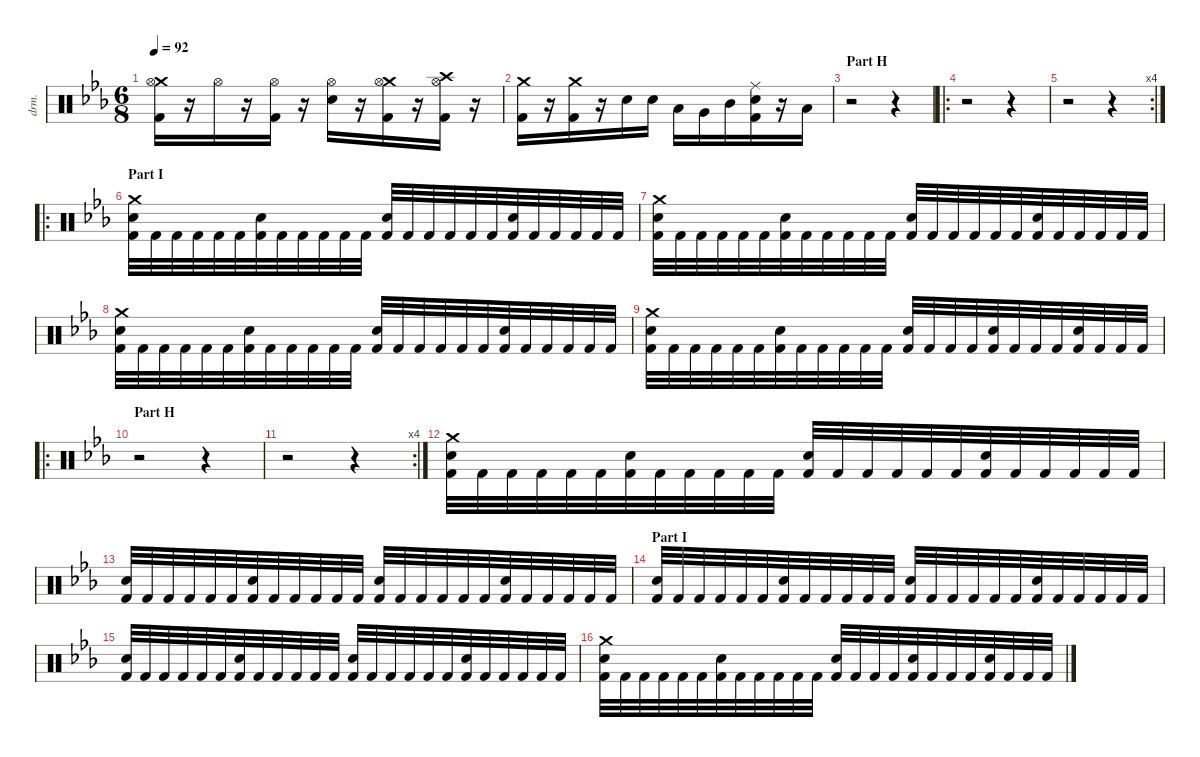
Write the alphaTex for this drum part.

\defaultSystemsLayout 4
\hideDynamics
\bracketExtendMode nobrackets
\track ("Drums - Martin Mendez" "drm.") {instrument percussion}
\staff {score}
\articulation defaults
\ts (6 8)
\tempo 92
\clef neutral
\ks cminor
("Crash medium (hit)"{acc forcenatural} "Hi-Hat (open)"{acc forcenatural} "Kick (hit) 2"{acc forcenatural}).16{dy f} r.16 "Hi-Hat (open)"{acc forcenatural}.16 r.16 ("Hi-Hat (open)"{acc forcenatural} "Kick (hit) 2"{acc forcenatural}).16 r.16 ("Hi-Hat (open)"{acc forcenatural} "Snare (hit) 2"{acc forcenatural}).16 r.16 ("Crash medium (hit)"{acc forcenatural} "Hi-Hat (open)"{acc forcenatural} "Kick (hit) 2"{acc forcenatural}).16 r.16 ("Crash high (hit)"{acc forcenatural} "Hi-Hat (open)"{acc forcenatural} "Kick (hit) 2"{acc forcenatural}).16 r.16 |
("Crash medium (hit)"{acc forcenatural} "Kick (hit) 2"{acc forcenatural}).16 r.16 ("Crash medium (hit)"{acc forcenatural} "Kick (hit) 2"{acc forcenatural}).16 r.16 "Snare (hit) 2"{acc forcenatural}.16 "Snare (hit) 2"{acc forcenatural}.16 "Low Tom (hit)"{acc forcenatural}.16 "Very Low Tom (hit)"{acc forcenatural}.16 "Mid Tom (hit)"{acc forcenatural}.16 ("Ride (middle)"{acc forcenatural} "Snare (hit) 2"{acc forcenatural} "Kick (hit) 2"{acc forcenatural}).16 r.16 "Low Tom (hit)"{acc forcenatural}.16 |
\section ("" "Part H")
r.2 r.4 |
\ro
r.2 r.4 |
\rc 4
r.2 r.4 |
\ro
\section ("" "Part I")
("Kick (hit) 2"{acc forcenatural} "Snare (hit) 2"{acc forcenatural} "Crash medium (hit)"{acc forcenatural}).32 "Kick (hit) 2"{acc forcenatural}.32 "Kick (hit) 2"{acc forcenatural}.32 "Kick (hit) 2"{acc forcenatural}.32 "Kick (hit) 2"{acc forcenatural}.32 "Kick (hit) 2"{acc forcenatural}.32 ("Kick (hit) 2"{acc forcenatural} "Snare (hit) 2"{acc forcenatural}).32 "Kick (hit) 2"{acc forcenatural}.32 "Kick (hit) 2"{acc forcenatural}.32 "Kick (hit) 2"{acc forcenatural}.32 "Kick (hit) 2"{acc forcenatural}.32 "Kick (hit) 2"{acc forcenatural}.32 ("Kick (hit) 2"{acc forcenatural} "Snare (hit) 2"{acc forcenatural}).32 "Kick (hit) 2"{acc forcenatural}.32 "Kick (hit) 2"{acc forcenatural}.32 "Kick (hit) 2"{acc forcenatural}.32 "Kick (hit) 2"{acc forcenatural}.32 "Kick (hit) 2"{acc forcenatural}.32 ("Kick (hit) 2"{acc forcenatural} "Snare (hit) 2"{acc forcenatural}).32 "Kick (hit) 2"{acc forcenatural}.32 "Kick (hit) 2"{acc forcenatural}.32 "Kick (hit) 2"{acc forcenatural}.32 "Kick (hit) 2"{acc forcenatural}.32 "Kick (hit) 2"{acc forcenatural}.32 |
("Kick (hit) 2"{acc forcenatural} "Snare (hit) 2"{acc forcenatural} "Crash medium (hit)"{acc forcenatural}).32 "Kick (hit) 2"{acc forcenatural}.32 "Kick (hit) 2"{acc forcenatural}.32 "Kick (hit) 2"{acc forcenatural}.32 "Kick (hit) 2"{acc forcenatural}.32 "Kick (hit) 2"{acc forcenatural}.32 ("Kick (hit) 2"{acc forcenatural} "Snare (hit) 2"{acc forcenatural}).32 "Kick (hit) 2"{acc forcenatural}.32 "Kick (hit) 2"{acc forcenatural}.32 "Kick (hit) 2"{acc forcenatural}.32 "Kick (hit) 2"{acc forcenatural}.32 "Kick (hit) 2"{acc forcenatural}.32 ("Kick (hit) 2"{acc forcenatural} "Snare (hit) 2"{acc forcenatural}).32 "Kick (hit) 2"{acc forcenatural}.32 "Kick (hit) 2"{acc forcenatural}.32 "Kick (hit) 2"{acc forcenatural}.32 "Kick (hit) 2"{acc forcenatural}.32 "Kick (hit) 2"{acc forcenatural}.32 ("Kick (hit) 2"{acc forcenatural} "Snare (hit) 2"{acc forcenatural}).32 "Kick (hit) 2"{acc forcenatural}.32 "Kick (hit) 2"{acc forcenatural}.32 "Kick (hit) 2"{acc forcenatural}.32 "Kick (hit) 2"{acc forcenatural}.32 "Kick (hit) 2"{acc forcenatural}.32 |
("Kick (hit) 2"{acc forcenatural} "Snare (hit) 2"{acc forcenatural} "Crash medium (hit)"{acc forcenatural}).32 "Kick (hit) 2"{acc forcenatural}.32 "Kick (hit) 2"{acc forcenatural}.32 "Kick (hit) 2"{acc forcenatural}.32 "Kick (hit) 2"{acc forcenatural}.32 "Kick (hit) 2"{acc forcenatural}.32 ("Kick (hit) 2"{acc forcenatural} "Snare (hit) 2"{acc forcenatural}).32 "Kick (hit) 2"{acc forcenatural}.32 "Kick (hit) 2"{acc forcenatural}.32 "Kick (hit) 2"{acc forcenatural}.32 "Kick (hit) 2"{acc forcenatural}.32 "Kick (hit) 2"{acc forcenatural}.32 ("Kick (hit) 2"{acc forcenatural} "Snare (hit) 2"{acc forcenatural}).32 "Kick (hit) 2"{acc forcenatural}.32 "Kick (hit) 2"{acc forcenatural}.32 "Kick (hit) 2"{acc forcenatural}.32 "Kick (hit) 2"{acc forcenatural}.32 "Kick (hit) 2"{acc forcenatural}.32 ("Kick (hit) 2"{acc forcenatural} "Snare (hit) 2"{acc forcenatural}).32 "Kick (hit) 2"{acc forcenatural}.32 "Kick (hit) 2"{acc forcenatural}.32 "Kick (hit) 2"{acc forcenatural}.32 "Kick (hit) 2"{acc forcenatural}.32 "Kick (hit) 2"{acc forcenatural}.32 |
("Kick (hit) 2"{acc forcenatural} "Snare (hit) 2"{acc forcenatural} "Crash medium (hit)"{acc forcenatural}).32 "Kick (hit) 2"{acc forcenatural}.32 "Kick (hit) 2"{acc forcenatural}.32 "Kick (hit) 2"{acc forcenatural}.32 "Kick (hit) 2"{acc forcenatural}.32 "Kick (hit) 2"{acc forcenatural}.32 ("Kick (hit) 2"{acc forcenatural} "Snare (hit) 2"{acc forcenatural}).32 "Kick (hit) 2"{acc forcenatural}.32 "Kick (hit) 2"{acc forcenatural}.32 "Kick (hit) 2"{acc forcenatural}.32 "Kick (hit) 2"{acc forcenatural}.32 "Kick (hit) 2"{acc forcenatural}.32 ("Kick (hit) 2"{acc forcenatural} "Snare (hit) 2"{acc forcenatural}).32 "Kick (hit) 2"{acc forcenatural}.32 "Kick (hit) 2"{acc forcenatural}.32 "Kick (hit) 2"{acc forcenatural}.32 ("Kick (hit) 2"{acc forcenatural} "Snare (hit) 2"{acc forcenatural}).32 "Kick (hit) 2"{acc forcenatural}.32 "Kick (hit) 2"{acc forcenatural}.32 "Kick (hit) 2"{acc forcenatural}.32 ("Kick (hit) 2"{acc forcenatural} "Snare (hit) 2"{acc forcenatural}).32 "Kick (hit) 2"{acc forcenatural}.32 "Kick (hit) 2"{acc forcenatural}.32 "Kick (hit) 2"{acc forcenatural}.32 |
\ro
\section ("" "Part H")
r.2 r.4 |
\rc 4
r.2 r.4 |
("Kick (hit) 2"{acc forcenatural} "Snare (hit) 2"{acc forcenatural} "Crash medium (hit)"{acc forcenatural}).32 "Kick (hit) 2"{acc forcenatural}.32 "Kick (hit) 2"{acc forcenatural}.32 "Kick (hit) 2"{acc forcenatural}.32 "Kick (hit) 2"{acc forcenatural}.32 "Kick (hit) 2"{acc forcenatural}.32 ("Kick (hit) 2"{acc forcenatural} "Snare (hit) 2"{acc forcenatural}).32 "Kick (hit) 2"{acc forcenatural}.32 "Kick (hit) 2"{acc forcenatural}.32 "Kick (hit) 2"{acc forcenatural}.32 "Kick (hit) 2"{acc forcenatural}.32 "Kick (hit) 2"{acc forcenatural}.32 ("Kick (hit) 2"{acc forcenatural} "Snare (hit) 2"{acc forcenatural}).32 "Kick (hit) 2"{acc forcenatural}.32 "Kick (hit) 2"{acc forcenatural}.32 "Kick (hit) 2"{acc forcenatural}.32 "Kick (hit) 2"{acc forcenatural}.32 "Kick (hit) 2"{acc forcenatural}.32 ("Kick (hit) 2"{acc forcenatural} "Snare (hit) 2"{acc forcenatural}).32 "Kick (hit) 2"{acc forcenatural}.32 "Kick (hit) 2"{acc forcenatural}.32 "Kick (hit) 2"{acc forcenatural}.32 "Kick (hit) 2"{acc forcenatural}.32 "Kick (hit) 2"{acc forcenatural}.32 |
("Kick (hit) 2"{acc forcenatural} "Snare (hit) 2"{acc forcenatural}).32 "Kick (hit) 2"{acc forcenatural}.32 "Kick (hit) 2"{acc forcenatural}.32 "Kick (hit) 2"{acc forcenatural}.32 "Kick (hit) 2"{acc forcenatural}.32 "Kick (hit) 2"{acc forcenatural}.32 ("Kick (hit) 2"{acc forcenatural} "Snare (hit) 2"{acc forcenatural}).32 "Kick (hit) 2"{acc forcenatural}.32 "Kick (hit) 2"{acc forcenatural}.32 "Kick (hit) 2"{acc forcenatural}.32 "Kick (hit) 2"{acc forcenatural}.32 "Kick (hit) 2"{acc forcenatural}.32 ("Kick (hit) 2"{acc forcenatural} "Snare (hit) 2"{acc forcenatural}).32 "Kick (hit) 2"{acc forcenatural}.32 "Kick (hit) 2"{acc forcenatural}.32 "Kick (hit) 2"{acc forcenatural}.32 "Kick (hit) 2"{acc forcenatural}.32 "Kick (hit) 2"{acc forcenatural}.32 ("Kick (hit) 2"{acc forcenatural} "Snare (hit) 2"{acc forcenatural}).32 "Kick (hit) 2"{acc forcenatural}.32 "Kick (hit) 2"{acc forcenatural}.32 "Kick (hit) 2"{acc forcenatural}.32 "Kick (hit) 2"{acc forcenatural}.32 "Kick (hit) 2"{acc forcenatural}.32 |
\section ("" "Part I")
("Kick (hit) 2"{acc forcenatural} "Snare (hit) 2"{acc forcenatural}).32 "Kick (hit) 2"{acc forcenatural}.32 "Kick (hit) 2"{acc forcenatural}.32 "Kick (hit) 2"{acc forcenatural}.32 "Kick (hit) 2"{acc forcenatural}.32 "Kick (hit) 2"{acc forcenatural}.32 ("Kick (hit) 2"{acc forcenatural} "Snare (hit) 2"{acc forcenatural}).32 "Kick (hit) 2"{acc forcenatural}.32 "Kick (hit) 2"{acc forcenatural}.32 "Kick (hit) 2"{acc forcenatural}.32 "Kick (hit) 2"{acc forcenatural}.32 "Kick (hit) 2"{acc forcenatural}.32 ("Kick (hit) 2"{acc forcenatural} "Snare (hit) 2"{acc forcenatural}).32 "Kick (hit) 2"{acc forcenatural}.32 "Kick (hit) 2"{acc forcenatural}.32 "Kick (hit) 2"{acc forcenatural}.32 "Kick (hit) 2"{acc forcenatural}.32 "Kick (hit) 2"{acc forcenatural}.32 ("Kick (hit) 2"{acc forcenatural} "Snare (hit) 2"{acc forcenatural}).32 "Kick (hit) 2"{acc forcenatural}.32 "Kick (hit) 2"{acc forcenatural}.32 "Kick (hit) 2"{acc forcenatural}.32 "Kick (hit) 2"{acc forcenatural}.32 "Kick (hit) 2"{acc forcenatural}.32 |
("Kick (hit) 2"{acc forcenatural} "Snare (hit) 2"{acc forcenatural}).32 "Kick (hit) 2"{acc forcenatural}.32 "Kick (hit) 2"{acc forcenatural}.32 "Kick (hit) 2"{acc forcenatural}.32 "Kick (hit) 2"{acc forcenatural}.32 "Kick (hit) 2"{acc forcenatural}.32 ("Kick (hit) 2"{acc forcenatural} "Snare (hit) 2"{acc forcenatural}).32 "Kick (hit) 2"{acc forcenatural}.32 "Kick (hit) 2"{acc forcenatural}.32 "Kick (hit) 2"{acc forcenatural}.32 "Kick (hit) 2"{acc forcenatural}.32 "Kick (hit) 2"{acc forcenatural}.32 ("Kick (hit) 2"{acc forcenatural} "Snare (hit) 2"{acc forcenatural}).32 "Kick (hit) 2"{acc forcenatural}.32 "Kick (hit) 2"{acc forcenatural}.32 "Kick (hit) 2"{acc forcenatural}.32 "Kick (hit) 2"{acc forcenatural}.32 "Kick (hit) 2"{acc forcenatural}.32 ("Kick (hit) 2"{acc forcenatural} "Snare (hit) 2"{acc forcenatural}).32 "Kick (hit) 2"{acc forcenatural}.32 "Kick (hit) 2"{acc forcenatural}.32 "Kick (hit) 2"{acc forcenatural}.32 "Kick (hit) 2"{acc forcenatural}.32 "Kick (hit) 2"{acc forcenatural}.32 |
("Kick (hit) 2"{acc forcenatural} "Snare (hit) 2"{acc forcenatural} "Crash medium (hit)"{acc forcenatural}).32 "Kick (hit) 2"{acc forcenatural}.32 "Kick (hit) 2"{acc forcenatural}.32 "Kick (hit) 2"{acc forcenatural}.32 "Kick (hit) 2"{acc forcenatural}.32 "Kick (hit) 2"{acc forcenatural}.32 ("Kick (hit) 2"{acc forcenatural} "Snare (hit) 2"{acc forcenatural}).32 "Kick (hit) 2"{acc forcenatural}.32 "Kick (hit) 2"{acc forcenatural}.32 "Kick (hit) 2"{acc forcenatural}.32 "Kick (hit) 2"{acc forcenatural}.32 "Kick (hit) 2"{acc forcenatural}.32 ("Kick (hit) 2"{acc forcenatural} "Snare (hit) 2"{acc forcenatural}).32 "Kick (hit) 2"{acc forcenatural}.32 "Kick (hit) 2"{acc forcenatural}.32 "Kick (hit) 2"{acc forcenatural}.32 ("Kick (hit) 2"{acc forcenatural} "Snare (hit) 2"{acc forcenatural}).32 "Kick (hit) 2"{acc forcenatural}.32 "Kick (hit) 2"{acc forcenatural}.32 "Kick (hit) 2"{acc forcenatural}.32 ("Kick (hit) 2"{acc forcenatural} "Snare (hit) 2"{acc forcenatural}).32 "Kick (hit) 2"{acc forcenatural}.32 "Kick (hit) 2"{acc forcenatural}.32 "Kick (hit) 2"{acc forcenatural}.32
